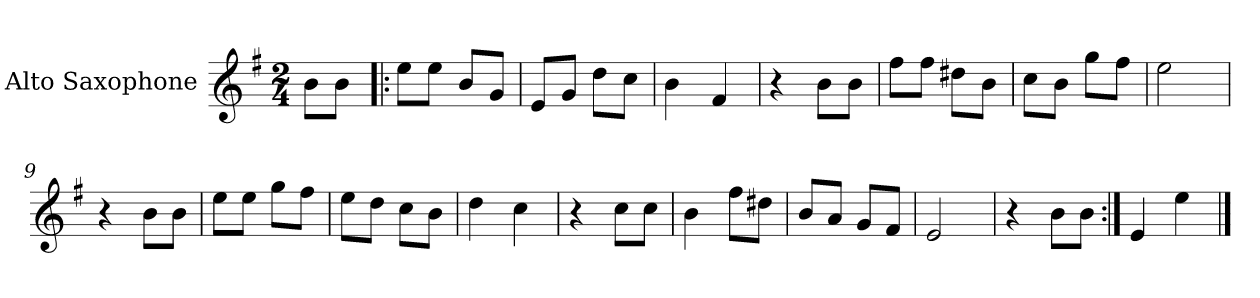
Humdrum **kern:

**kern
*part1
*staff1
*I"Alto Saxophone
*I'A. Sax
*clefG2
*ITrd5c9
*k[b-e-]
*M2/4
*MM70
=1
8d\L
8d\J
=2!|:
8g\L
8g\J
8d/L
8B-/J
=3
8G/L
8B-/J
8f\L
8e-\J
=4
4d\
4A/
=5
4r
8d\L
8d\J
=6
8a\L
8a\J
8f#X\L
8d\J
=7
8e-\L
8d\J
8b-\L
8a\J
=8
2g\
=9
4r
8d\L
8d\J
!!LO:LB:g=z
=10
8g\L
8g\J
8b-\L
8a\J
=11
8g\L
8f\J
8e-\L
8d\J
=12
4f\
4e-\
=13
4r
8e-\L
8e-\J
=14
4d\
8a\L
8f#X\J
=15
8d/L
8c/J
8B-/L
8A/J
=16
2G/
=17
4r
8d\L
8d\J
=18:|!
4G/
4g\
==
*-
